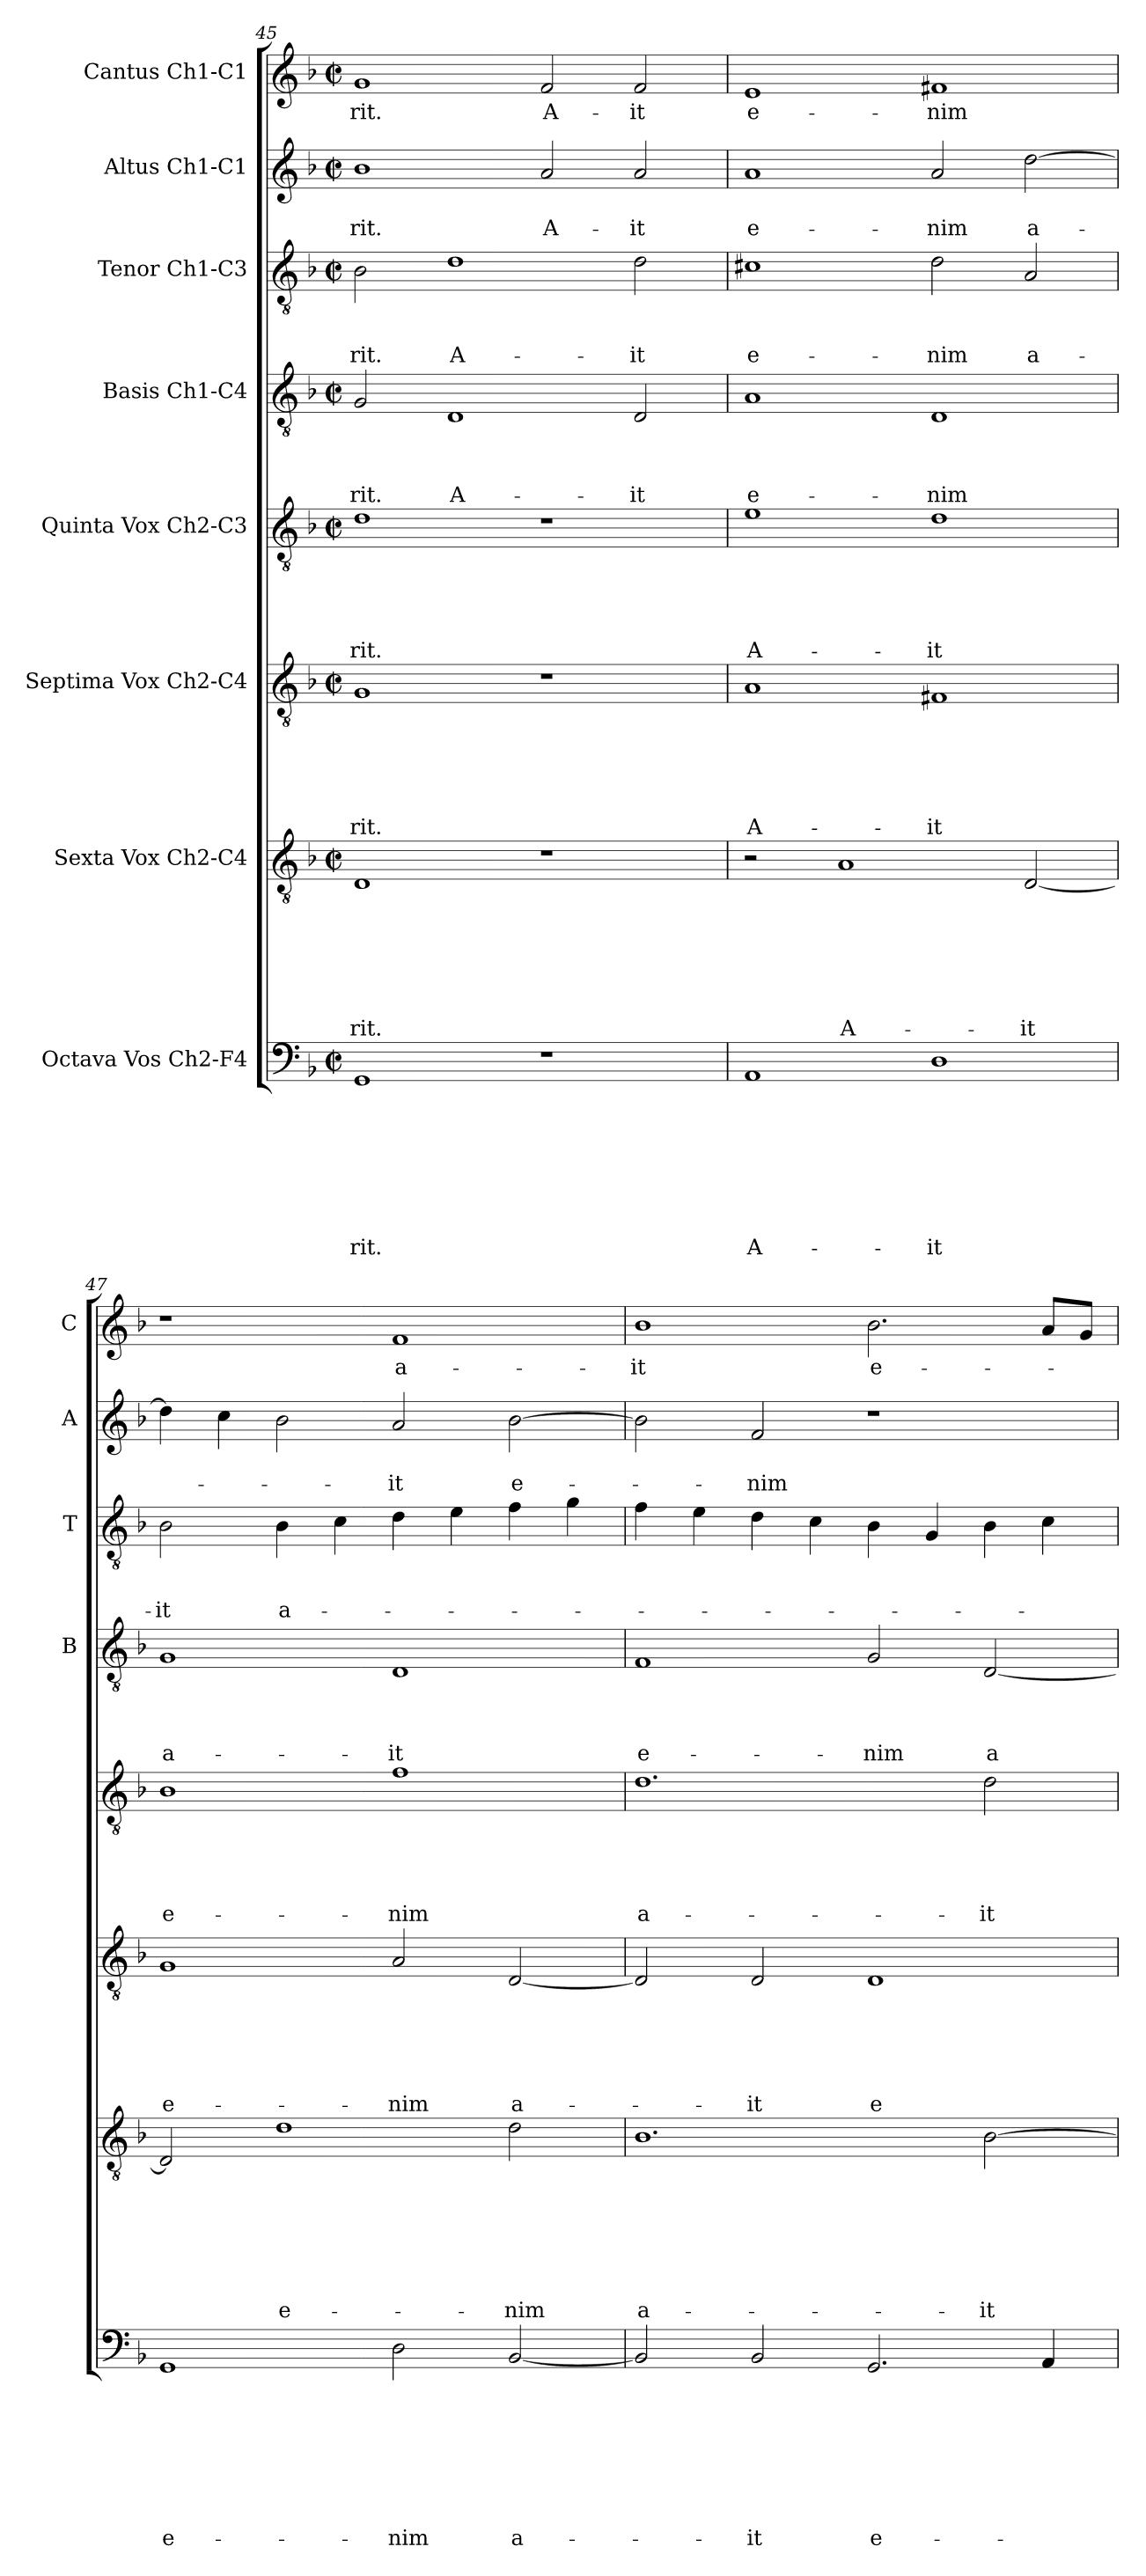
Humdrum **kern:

**kern	**text	**text	**text	**text	**text	**text	**text	**text	**kern	**text	**text	**text	**text	**text	**text	**text	**kern	**text	**text	**text	**text	**text	**text	**kern	**text	**text	**text	**text	**text	**kern	**text	**text	**text	**text	**kern	**text	**text	**text	**kern	**text	**text	**kern	**text
*part8	*part8	*part8	*part8	*part8	*part8	*part8	*part8	*part8	*part7	*part7	*part7	*part7	*part7	*part7	*part7	*part7	*part6	*part6	*part6	*part6	*part6	*part6	*part6	*part5	*part5	*part5	*part5	*part5	*part5	*part4	*part4	*part4	*part4	*part4	*part3	*part3	*part3	*part3	*part2	*part2	*part2	*part1	*part1
*staff8	*staff8	*staff8	*staff8	*staff8	*staff8	*staff8	*staff8	*staff8	*staff7	*staff7	*staff7	*staff7	*staff7	*staff7	*staff7	*staff7	*staff6	*staff6	*staff6	*staff6	*staff6	*staff6	*staff6	*staff5	*staff5	*staff5	*staff5	*staff5	*staff5	*staff4	*staff4	*staff4	*staff4	*staff4	*staff3	*staff3	*staff3	*staff3	*staff2	*staff2	*staff2	*staff1	*staff1
*I"Octava Vos Ch2-F4	*	*	*	*	*	*	*	*	*I"Sexta Vox Ch2-C4	*	*	*	*	*	*	*	*I"Septima Vox Ch2-C4	*	*	*	*	*	*	*I"Quinta Vox Ch2-C3	*	*	*	*	*	*I"Basis Ch1-C4	*	*	*	*	*I"Tenor Ch1-C3	*	*	*	*I"Altus Ch1-C1	*	*	*I"Cantus Ch1-C1	*
*	*	*	*	*	*	*	*	*	*	*	*	*	*	*	*	*	*	*	*	*	*	*	*	*	*	*	*	*	*	*I'B	*	*	*	*	*I'T	*	*	*	*I'A	*	*	*I'C	*
!!LO:LB:g=z
*clefF4	*	*	*	*	*	*	*	*	*clefGv2	*	*	*	*	*	*	*	*clefGv2	*	*	*	*	*	*	*clefGv2	*	*	*	*	*	*clefGv2	*	*	*	*	*clefGv2	*	*	*	*clefG2	*	*	*clefG2	*
*k[b-]	*	*	*	*	*	*	*	*	*k[b-]	*	*	*	*	*	*	*	*k[b-]	*	*	*	*	*	*	*k[b-]	*	*	*	*	*	*k[b-]	*	*	*	*	*k[b-]	*	*	*	*k[b-]	*	*	*k[b-]	*
*F:	*	*	*	*	*	*	*	*	*F:	*	*	*	*	*	*	*	*F:	*	*	*	*	*	*	*F:	*	*	*	*	*	*F:	*	*	*	*	*F:	*	*	*	*F:	*	*	*F:	*
*M2/2	*	*	*	*	*	*	*	*	*M2/2	*	*	*	*	*	*	*	*M2/2	*	*	*	*	*	*	*M2/2	*	*	*	*	*	*M2/2	*	*	*	*	*M2/2	*	*	*	*M2/2	*	*	*M2/2	*
*met(c|)	*	*	*	*	*	*	*	*	*met(c|)	*	*	*	*	*	*	*	*met(c|)	*	*	*	*	*	*	*met(c|)	*	*	*	*	*	*met(c|)	*	*	*	*	*met(c|)	*	*	*	*met(c|)	*	*	*met(c|)	*
=45	=45	=45	=45	=45	=45	=45	=45	=45	=45	=45	=45	=45	=45	=45	=45	=45	=45	=45	=45	=45	=45	=45	=45	=45	=45	=45	=45	=45	=45	=45	=45	=45	=45	=45	=45	=45	=45	=45	=45	=45	=45	=45	=45
!	!	!	!	!	!	!	!	!LO:LY:b	!	!	!	!	!	!	!	!LO:LY:b	!	!	!	!	!	!	!LO:LY:b	!	!	!	!	!	!LO:LY:b	!	!	!	!	!LO:LY:b	!	!	!	!LO:LY:b	!	!	!LO:LY:b	!	!LO:LY:b
1GG	.	.	.	.	.	.	.	-rit.	1D	.	.	.	.	.	.	-rit.	1G	.	.	.	.	.	-rit.	1d	.	.	.	.	-rit.	2G/	.	.	.	-rit.	2B-\	.	.	-rit.	1b-	.	-rit.	1g	-rit.
!	!	!	!	!	!	!	!	!	!	!	!	!	!	!	!	!	!	!	!	!	!	!	!	!	!	!	!	!	!	!	!	!	!	!LO:LY:b	!	!	!	!LO:LY:b	!	!	!	!	!
.	.	.	.	.	.	.	.	.	.	.	.	.	.	.	.	.	.	.	.	.	.	.	.	.	.	.	.	.	.	1D	.	.	.	A-	1d	.	.	A-	.	.	.	.	.
!	!	!	!	!	!	!	!	!	!	!	!	!	!	!	!	!	!	!	!	!	!	!	!	!	!	!	!	!	!	!	!	!	!	!	!	!	!	!	!	!	!LO:LY:b	!	!LO:LY:b
1r	.	.	.	.	.	.	.	.	1r	.	.	.	.	.	.	.	1r	.	.	.	.	.	.	1r	.	.	.	.	.	.	.	.	.	.	.	.	.	.	2a/	.	A-	2f/	A-
!	!	!	!	!	!	!	!	!	!	!	!	!	!	!	!	!	!	!	!	!	!	!	!	!	!	!	!	!	!	!	!	!	!	!LO:LY:b	!	!	!	!LO:LY:b	!	!	!LO:LY:b	!	!LO:LY:b
.	.	.	.	.	.	.	.	.	.	.	.	.	.	.	.	.	.	.	.	.	.	.	.	.	.	.	.	.	.	2D/	.	.	.	-it	2d\	.	.	-it	2a/	.	-it	2f/	-it
=46	=46	=46	=46	=46	=46	=46	=46	=46	=46	=46	=46	=46	=46	=46	=46	=46	=46	=46	=46	=46	=46	=46	=46	=46	=46	=46	=46	=46	=46	=46	=46	=46	=46	=46	=46	=46	=46	=46	=46	=46	=46	=46	=46
!	!	!	!	!	!	!	!	!LO:LY:b	!	!	!	!	!	!	!	!	!	!	!	!	!	!	!LO:LY:b	!	!	!	!	!	!LO:LY:b	!	!	!	!	!LO:LY:b	!	!	!	!LO:LY:b	!	!	!LO:LY:b	!	!LO:LY:b
1AA	.	.	.	.	.	.	.	A-	2r	.	.	.	.	.	.	.	1A	.	.	.	.	.	A-	1e	.	.	.	.	A-	1A	.	.	.	e-	1c#X	.	.	e-	1a	.	e-	1e	e-
!	!	!	!	!	!	!	!	!	!	!	!	!	!	!	!	!LO:LY:b	!	!	!	!	!	!	!	!	!	!	!	!	!	!	!	!	!	!	!	!	!	!	!	!	!	!	!
.	.	.	.	.	.	.	.	.	1A	.	.	.	.	.	.	A-	.	.	.	.	.	.	.	.	.	.	.	.	.	.	.	.	.	.	.	.	.	.	.	.	.	.	.
!	!	!	!	!	!	!	!	!LO:LY:b	!	!	!	!	!	!	!	!	!	!	!	!	!	!	!LO:LY:b	!	!	!	!	!	!LO:LY:b	!	!	!	!	!LO:LY:b	!	!	!	!LO:LY:b	!	!	!LO:LY:b	!	!LO:LY:b
1D	.	.	.	.	.	.	.	-it	.	.	.	.	.	.	.	.	1F#X	.	.	.	.	.	-it	1d	.	.	.	.	-it	1D	.	.	.	-nim	2d\	.	.	-nim	2a/	.	-nim	1f#X	-nim
!	!	!	!	!	!	!	!	!	!	!	!	!	!	!	!	!LO:LY:b	!	!	!	!	!	!	!	!	!	!	!	!	!	!	!	!	!	!	!	!	!	!LO:LY:b	!	!	!LO:LY:b	!	!
.	.	.	.	.	.	.	.	.	[2D/	.	.	.	.	.	.	-it	.	.	.	.	.	.	.	.	.	.	.	.	.	.	.	.	.	.	2A/	.	.	a-	[2dd\	.	a-	.	.
=47	=47	=47	=47	=47	=47	=47	=47	=47	=47	=47	=47	=47	=47	=47	=47	=47	=47	=47	=47	=47	=47	=47	=47	=47	=47	=47	=47	=47	=47	=47	=47	=47	=47	=47	=47	=47	=47	=47	=47	=47	=47	=47	=47
!	!	!	!	!	!	!	!	!LO:LY:b	!	!	!	!	!	!	!	!	!	!	!	!	!	!	!LO:LY:b	!	!	!	!	!	!LO:LY:b	!	!	!	!	!LO:LY:b	!	!	!	!LO:LY:b	!	!	!	!	!
1GG	.	.	.	.	.	.	.	e-	2D/]	.	.	.	.	.	.	.	1G	.	.	.	.	.	e-	1B-	.	.	.	.	e-	1G	.	.	.	a-	2B-\	.	.	-it	4dd\]	.	.	1r	.
.	.	.	.	.	.	.	.	.	.	.	.	.	.	.	.	.	.	.	.	.	.	.	.	.	.	.	.	.	.	.	.	.	.	.	.	.	.	.	4cc\	.	.	.	.
!	!	!	!	!	!	!	!	!	!	!	!	!	!	!	!	!LO:LY:b	!	!	!	!	!	!	!	!	!	!	!	!	!	!	!	!	!	!	!	!	!	!LO:LY:b	!	!	!	!	!
.	.	.	.	.	.	.	.	.	1d	.	.	.	.	.	.	e-	.	.	.	.	.	.	.	.	.	.	.	.	.	.	.	.	.	.	4B-\	.	.	a-	2b-\	.	.	.	.
.	.	.	.	.	.	.	.	.	.	.	.	.	.	.	.	.	.	.	.	.	.	.	.	.	.	.	.	.	.	.	.	.	.	.	4c\	.	.	.	.	.	.	.	.
!	!	!	!	!	!	!	!	!LO:LY:b	!	!	!	!	!	!	!	!	!	!	!	!	!	!	!LO:LY:b	!	!	!	!	!	!LO:LY:b	!	!	!	!	!LO:LY:b	!	!	!	!	!	!	!LO:LY:b	!	!LO:LY:b
2D\	.	.	.	.	.	.	.	-nim	.	.	.	.	.	.	.	.	2A/	.	.	.	.	.	-nim	1f	.	.	.	.	-nim	1D	.	.	.	-it	4d\	.	.	.	2a/	.	-it	1f	a-
.	.	.	.	.	.	.	.	.	.	.	.	.	.	.	.	.	.	.	.	.	.	.	.	.	.	.	.	.	.	.	.	.	.	.	4e\	.	.	.	.	.	.	.	.
!	!	!	!	!	!	!	!	!LO:LY:b	!	!	!	!	!	!	!	!LO:LY:b	!	!	!	!	!	!	!LO:LY:b	!	!	!	!	!	!	!	!	!	!	!	!	!	!	!	!	!	!LO:LY:b	!	!
[2BB-/	.	.	.	.	.	.	.	a-	2d\	.	.	.	.	.	.	-nim	[2D/	.	.	.	.	.	a-	.	.	.	.	.	.	.	.	.	.	.	4f\	.	.	.	[2b-\	.	e-	.	.
.	.	.	.	.	.	.	.	.	.	.	.	.	.	.	.	.	.	.	.	.	.	.	.	.	.	.	.	.	.	.	.	.	.	.	4g\	.	.	.	.	.	.	.	.
=48	=48	=48	=48	=48	=48	=48	=48	=48	=48	=48	=48	=48	=48	=48	=48	=48	=48	=48	=48	=48	=48	=48	=48	=48	=48	=48	=48	=48	=48	=48	=48	=48	=48	=48	=48	=48	=48	=48	=48	=48	=48	=48	=48
!	!	!	!	!	!	!	!	!	!	!	!	!	!	!	!	!LO:LY:b	!	!	!	!	!	!	!	!	!	!	!	!	!LO:LY:b	!	!	!	!	!LO:LY:b	!	!	!	!	!	!	!	!	!LO:LY:b
2BB-/]	.	.	.	.	.	.	.	.	1.B-	.	.	.	.	.	.	a-	2D/]	.	.	.	.	.	.	1.d	.	.	.	.	a-	1F	.	.	.	e-	4f\	.	.	.	2b-\]	.	.	1b-	-it
.	.	.	.	.	.	.	.	.	.	.	.	.	.	.	.	.	.	.	.	.	.	.	.	.	.	.	.	.	.	.	.	.	.	.	4e\	.	.	.	.	.	.	.	.
!	!	!	!	!	!	!	!	!LO:LY:b	!	!	!	!	!	!	!	!	!	!	!	!	!	!	!LO:LY:b	!	!	!	!	!	!	!	!	!	!	!	!	!	!	!	!	!	!LO:LY:b	!	!
2BB-/	.	.	.	.	.	.	.	-it	.	.	.	.	.	.	.	.	2D/	.	.	.	.	.	-it	.	.	.	.	.	.	.	.	.	.	.	4d\	.	.	.	2f/	.	-nim	.	.
.	.	.	.	.	.	.	.	.	.	.	.	.	.	.	.	.	.	.	.	.	.	.	.	.	.	.	.	.	.	.	.	.	.	.	4c\	.	.	.	.	.	.	.	.
!	!	!	!	!	!	!	!	!LO:LY:b	!	!	!	!	!	!	!	!	!	!	!	!	!	!	!LO:LY:b	!	!	!	!	!	!	!	!	!	!	!LO:LY:b	!	!	!	!	!	!	!	!	!LO:LY:b
2.GG/	.	.	.	.	.	.	.	e-	.	.	.	.	.	.	.	.	1D	.	.	.	.	.	e-	.	.	.	.	.	.	2G/	.	.	.	-nim	4B-\	.	.	.	1r	.	.	2.b-\	e-
.	.	.	.	.	.	.	.	.	.	.	.	.	.	.	.	.	.	.	.	.	.	.	.	.	.	.	.	.	.	.	.	.	.	.	4G/	.	.	.	.	.	.	.	.
!	!	!	!	!	!	!	!	!	!	!	!	!	!	!	!	!LO:LY:b	!	!	!	!	!	!	!	!	!	!	!	!	!LO:LY:b	!	!	!	!	!LO:LY:b	!	!	!	!	!	!	!	!	!
.	.	.	.	.	.	.	.	.	[2B-\	.	.	.	.	.	.	-it	.	.	.	.	.	.	.	2d\	.	.	.	.	-it	[2D/	.	.	.	a-	4B-\	.	.	.	.	.	.	.	.
4AA/	.	.	.	.	.	.	.	.	.	.	.	.	.	.	.	.	.	.	.	.	.	.	.	.	.	.	.	.	.	.	.	.	.	.	4c\	.	.	.	.	.	.	8a/L	.
.	.	.	.	.	.	.	.	.	.	.	.	.	.	.	.	.	.	.	.	.	.	.	.	.	.	.	.	.	.	.	.	.	.	.	.	.	.	.	.	.	.	8g/J	.
=	=	=	=	=	=	=	=	=	=	=	=	=	=	=	=	=	=	=	=	=	=	=	=	=	=	=	=	=	=	=	=	=	=	=	=	=	=	=	=	=	=	=	=
*-	*-	*-	*-	*-	*-	*-	*-	*-	*-	*-	*-	*-	*-	*-	*-	*-	*-	*-	*-	*-	*-	*-	*-	*-	*-	*-	*-	*-	*-	*-	*-	*-	*-	*-	*-	*-	*-	*-	*-	*-	*-	*-	*-
